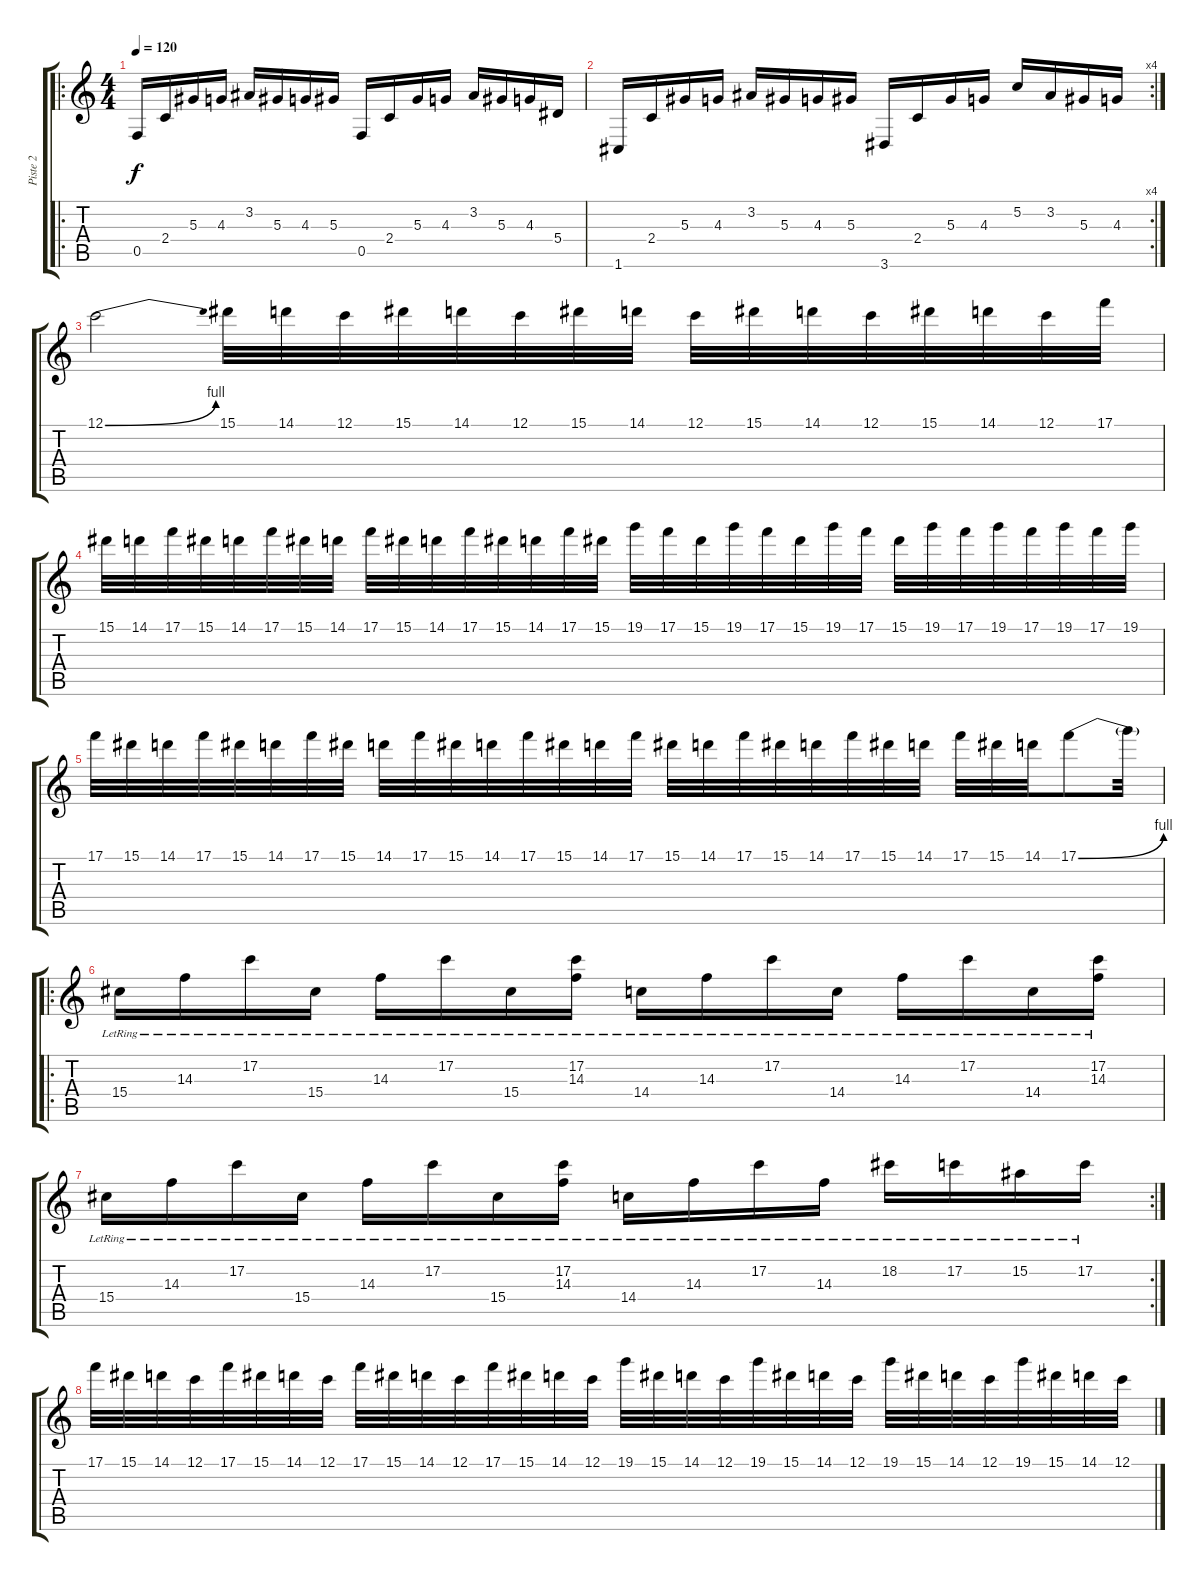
\track ("Piste 2" "Piste 2") {instrument distortionguitar}
\staff {score tabs}
\tuning (C4 G3 Eb3 Bb2 F2 C2) {hide}
\ro
\ts (4 4)
\tempo 120
\clef g2
\ks c
0.5.16{dy f instrument distortionguitar} 2.4.16 5.3.16 4.3.16 3.2.16 5.3.16 4.3.16 5.3.16 0.5.16 2.4.16 5.3.16 4.3.16 3.2.16 5.3.16 4.3.16 5.4.16 |
\rc 4
1.6.16 2.4.16 5.3.16 4.3.16 3.2.16 5.3.16 4.3.16 5.3.16 3.6.16 2.4.16 5.3.16 4.3.16 5.2.16 3.2.16 5.3.16 4.3.16 |
12.1{be (bend 0 0 60 4)}.2 15.1.32 14.1.32 12.1.32 15.1.32 14.1.32 12.1.32 15.1.32 14.1.32 12.1.32 15.1.32 14.1.32 12.1.32 15.1.32 14.1.32 12.1.32 17.1.32 |
15.1.32 14.1.32 17.1.32 15.1.32 14.1.32 17.1.32 15.1.32 14.1.32 17.1.32 15.1.32 14.1.32 17.1.32 15.1.32 14.1.32 17.1.32 15.1.32 19.1.32 17.1.32 15.1.32 19.1.32 17.1.32 15.1.32 19.1.32 17.1.32 15.1.32 19.1.32 17.1.32 19.1.32 17.1.32 19.1.32 17.1.32 19.1.32 |
17.1.32 15.1.32 14.1.32 17.1.32 15.1.32 14.1.32 17.1.32 15.1.32 14.1.32 17.1.32 15.1.32 14.1.32 17.1.32 15.1.32 14.1.32 17.1.32 15.1.32 14.1.32 17.1.32 15.1.32 14.1.32 17.1.32 15.1.32 14.1.32 17.1.32 15.1.32 14.1.32 17.1{be (bend 0 0 60 4)}.8 17.1{t}.32 |
\ro
15.4{lr}.16 14.3{lr}.16 17.2{lr}.16 15.4{lr}.16 14.3{lr}.16 17.2{lr}.16 15.4{lr}.16 (17.2{lr} 14.3{lr}).16 14.4{lr}.16 14.3{lr}.16 17.2{lr}.16 14.4{lr}.16 14.3{lr}.16 17.2{lr}.16 14.4{lr}.16 (17.2{lr} 14.3{lr}).16 |
\rc 2
15.4{lr}.16 14.3{lr}.16 17.2{lr}.16 15.4{lr}.16 14.3{lr}.16 17.2{lr}.16 15.4{lr}.16 (17.2{lr} 14.3{lr}).16 14.4{lr}.16 14.3{lr}.16 17.2{lr}.16 14.3{lr}.16 18.2{lr}.16 17.2{lr}.16 15.2{lr}.16 17.2{lr}.16 |
17.1.32 15.1.32 14.1.32 12.1.32 17.1.32 15.1.32 14.1.32 12.1.32 17.1.32 15.1.32 14.1.32 12.1.32 17.1.32 15.1.32 14.1.32 12.1.32 19.1.32 15.1.32 14.1.32 12.1.32 19.1.32 15.1.32 14.1.32 12.1.32 19.1.32 15.1.32 14.1.32 12.1.32 19.1.32 15.1.32 14.1.32 12.1.32
